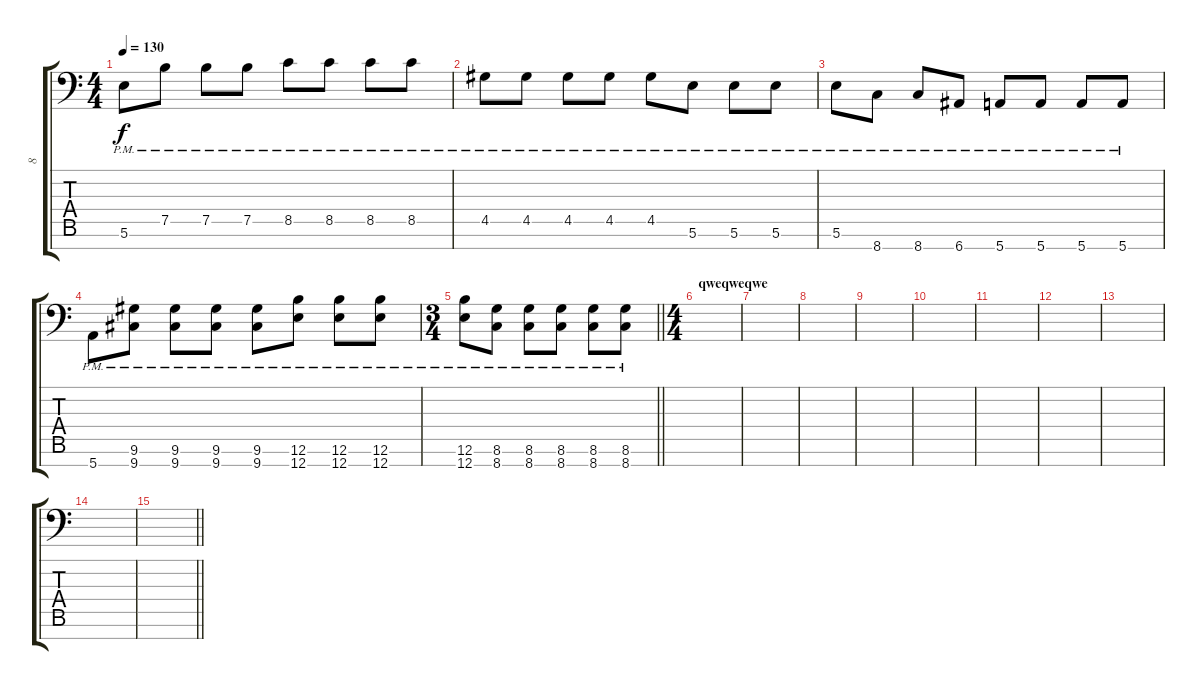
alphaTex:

\track ("8 " "8 ") {instrument distortionguitar}
\staff {score tabs}
\tuning (B3 G3 D3 A2 E2 B1 E1) {hide}
\ts (4 4)
\tempo 130
\clef f4
\ks c
5.6{pm}.8{dy f} 7.5{pm}.8 7.5{pm}.8 7.5{pm}.8 8.5{pm}.8 8.5{pm}.8 8.5{pm}.8 8.5{pm}.8 |
4.5{pm}.8 4.5{pm}.8 4.5{pm}.8 4.5{pm}.8 4.5{pm}.8 5.6{pm}.8 5.6{pm}.8 5.6{pm}.8 |
5.6{pm}.8 8.7{pm}.8 8.7{pm}.8 6.7{pm}.8 5.7{pm}.8 5.7{pm}.8 5.7{pm}.8 5.7{pm}.8 |
5.7{pm}.8 (9.6{pm} 9.7{pm}).8 (9.6{pm} 9.7{pm}).8 (9.6{pm} 9.7{pm}).8 (9.6{pm} 9.7{pm}).8 (12.6{pm} 12.7{pm}).8 (12.6{pm} 12.7{pm}).8 (12.6{pm} 12.7{pm}).8 |
\ts (3 4)
\barLineRight lightlight
(12.6{pm} 12.7{pm}).8 (8.6{pm} 8.7{pm}).8 (8.6{pm} 8.7{pm}).8 (8.6{pm} 8.7{pm}).8 (8.6{pm} 8.7{pm}).8 (8.6{pm} 8.7{pm}).8 |
\ts (4 4)
\section ("" "qweqweqwe")
|
|
|
|
|
|
|
|
|
\barLineRight lightlight
